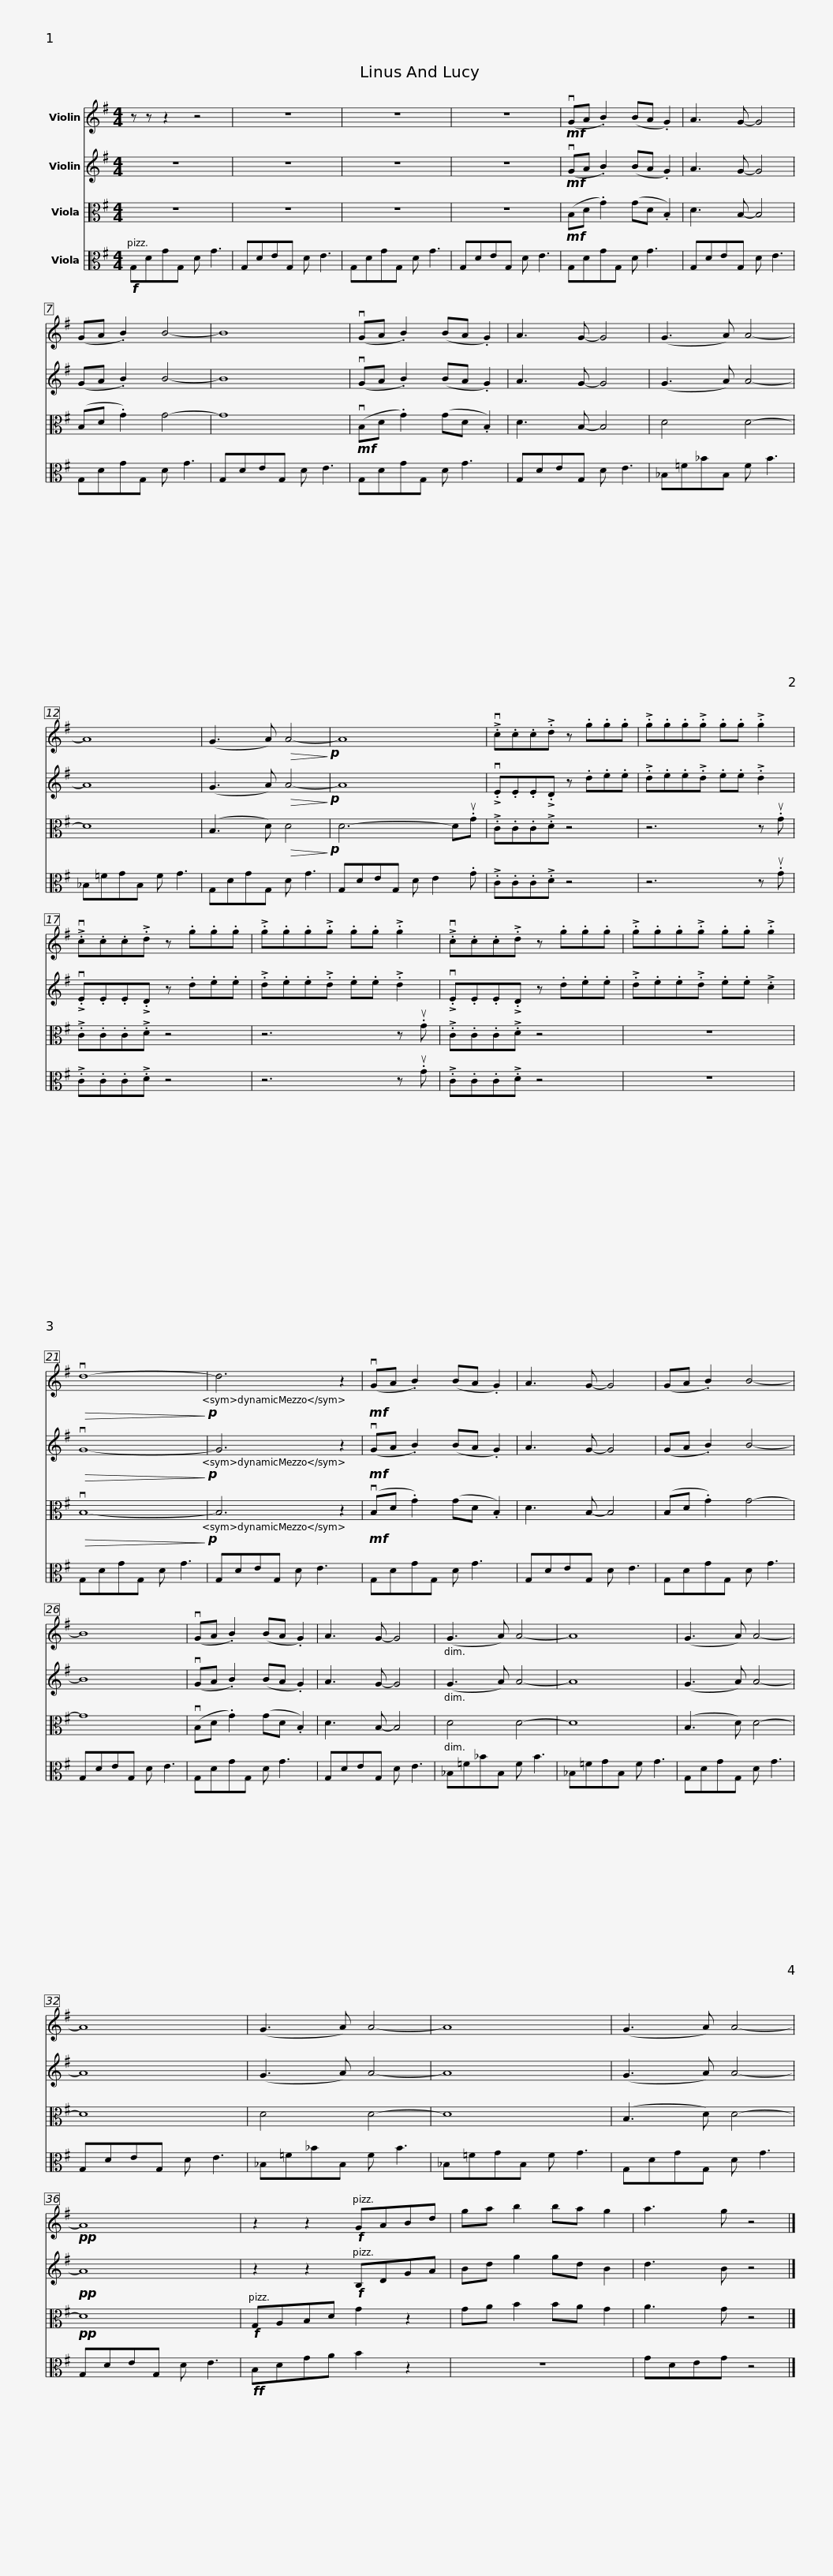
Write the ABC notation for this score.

X:1
%%score 1 2 3 4
L:1/8
M:4/4
I:linebreak $
K:G
V:1 treble
V:2 treble
V:3 alto
V:4 alto
V:1
 z z z2 z4 | z8 | z8 | z8 |!mf! (vGA .B2) (BA .G2) | %5
 A3 G- G4 |$ (GA .B2) B4- | B8 | (vGA .B2) (BA .G2) | A3 G- G4 | %10
 (G3 A) A4- | A8 |$ (G3 A)!>(! A4-!>)!!p! | A8 | !>!.vc.c.c!>!.d z .g.g.g | %15
 !>!.g.g.g!>!.g .g.g !>!.g2 | !>!.vc.c.c!>!.d z .g.g.g |$ !>!.g.g.g!>!.g .g.g !>!.g2 | !>!.vc.c.c!>!.d z .g.g.g | !>!.g.g.g!>!.g .g.g !>!.g2 | %20
!>(! vd8-!>)!!p! | d6 z2 |!mf! (vGA .B2) (BA .G2) |$ A3 G- G4 | (GA .B2) B4- | %25
 B8 | (vGA .B2) (BA .G2) | A3 G- G4 | (G3 A) A4- |$ A8 | %30
 (G3 A) A4- | A8 | (G3 A) A4- | A8 | (G3 A) A4- |$ %35
!pp! A8 | z2 z2!f! GABd | ga b2 ba g2 | a3 g z4 |] %39
V:2
 z8 | z8 | z8 | z8 |!mf! (vGA .B2) (BA .G2) | %5
 A3 G- G4 |$ (GA .B2) B4- | B8 | (vGA .B2) (BA .G2) | A3 G- G4 | %10
 (G3 A) A4- | A8 |$ (G3 A)!>(! A4-!>)!!p! | A8 | !>!.vE.E.E!>!.D z .d.e.e | %15
 !>!.d.e.e!>!.d .e.e !>!.d2 | !>!.vE.E.E!>!.D z .d.e.e |$ !>!.d.e.e!>!.d .e.e !>!.d2 | !>!.vE.E.E!>!.D z .d.e.e | !>!.d.e.e!>!.d .e.e !>!.c2 | %20
!>(! vG8-!>)!!p! | G6 z2 |!mf! (vGA .B2) (BA .G2) |$ A3 G- G4 | (GA .B2) B4- | %25
 B8 | (vGA .B2) (BA .G2) | A3 G- G4 | (G3 A) A4- |$ A8 | %30
 (G3 A) A4- | A8 | (G3 A) A4- | A8 | (G3 A) A4- |$ %35
!pp! A8 | z2 z2!f! B,DGA | Bd g2 gd B2 | d3 B z4 |] %39
V:3
 z8 | z8 | z8 | z8 |!mf! (B,D .G2) (GD .B,2) | %5
 D3 B,- B,4 |$ (B,D .G2) G4- | G8 |!mf! (vB,D .G2) (GD .B,2) | D3 B,- B,4 | %10
 D4 D4- | D8 |$ (B,3 D)!>(! D4!>)!!p! | D6- D.uG | !>!.C.C.C!>!.D z4 | %15
 z6 z .uG | !>!.C.C.C!>!.D z4 |$ z6 z .uG | !>!.C.C.C!>!.D z4 | z8 | %20
!>(! vB,8-!>)!!p! | B,6 z2 |!mf! (vB,D .G2) (GD .B,2) |$ D3 B,- B,4 | (B,D .G2) G4- | %25
 G8 | (vB,D .G2) (GD .B,2) | D3 B,- B,4 | D4 D4- |$ D8 | %30
 (B,3 D) D4- | D8 | D4 D4- | D8 | (B,3 D) D4- |$ %35
!pp! D8 |!f! G,A,B,D G2 z2 | GA B2 BA G2 | A3 G z4 |] %39
V:4
!f! G,DGG, D G3 | G,DEG, D E3 | G,DGG, D G3 | G,DEG, D E3 | G,DGG, D G3 | %5
 G,DEG, D E3 |$ G,DGG, D G3 | G,DEG, D E3 | G,DGG, D G3 | G,DEG, D E3 | %10
 _B,=F_BB, F B3 | _B,=FGB, F G3 |$ G,DGG, D G3 | G,DEG, D E2 .G | !>!.C.C.C!>!.D z4 | %15
 z6 z .uG | !>!.C.C.C!>!.D z4 |$ z6 z .uG | !>!.C.C.C!>!.D z4 | z8 | %20
 G,DGG, D G3 | G,DEG, D E3 | G,DGG, D G3 |$ G,DEG, D E3 | G,DGG, D G3 | %25
 G,DEG, D E3 | G,DGG, D G3 | G,DEG, D E3 | _B,=F_BB, F B3 |$ _B,=FGB, F G3 | %30
 G,DGG, D G3 | G,DEG, D E3 | _B,=F_BB, F B3 | _B,=FGB, F G3 | G,DGG, D G3 |$ %35
 G,DEG, D E3 |!ff! B,DGA B2 z2 | z8 | GDEG z4 |] %39
